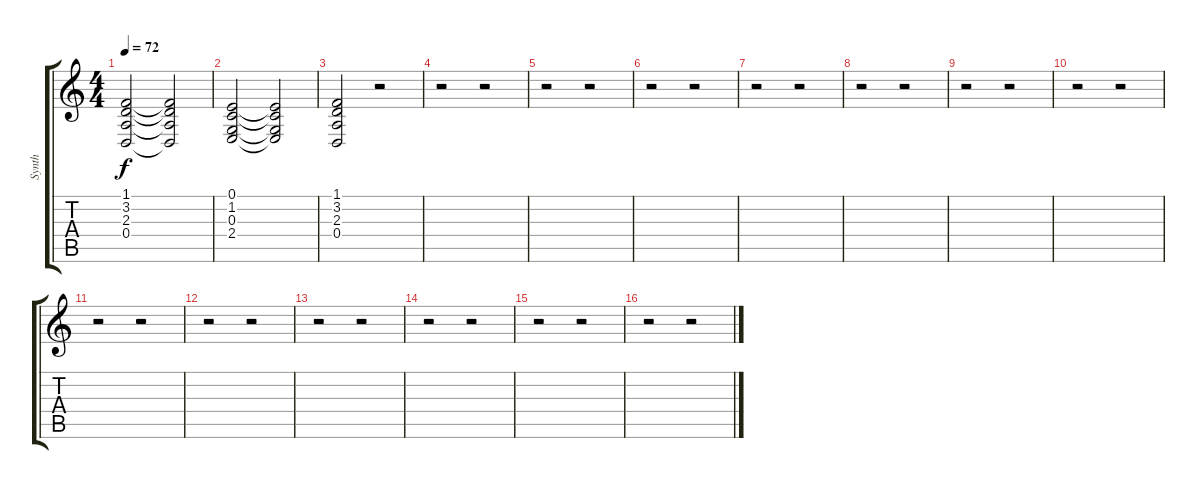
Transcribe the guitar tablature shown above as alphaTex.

\track ("Synth" "Synth") {instrument fx7echoes}
\staff {score tabs}
\tuning (E4 B3 G3 D3 A2 E2) {hide}
\ts (4 4)
\tempo 72
\clef g2
\ks c
(1.1 3.2 2.3 0.4).2{dy f} (1.1{t} 3.2{t} 2.3{t} 0.4{t}).2 |
(0.1 1.2 0.3 2.4).2 (0.1{t} 1.2{t} 0.3{t} 2.4{t}).2 |
(1.1 3.2 2.3 0.4).2 r.2 |
r.2 r.2 |
r.2 r.2 |
r.2 r.2 |
r.2 r.2 |
r.2 r.2 |
r.2 r.2 |
r.2 r.2 |
r.2 r.2 |
r.2 r.2 |
r.2 r.2 |
r.2 r.2 |
r.2 r.2 |
r.2 r.2
